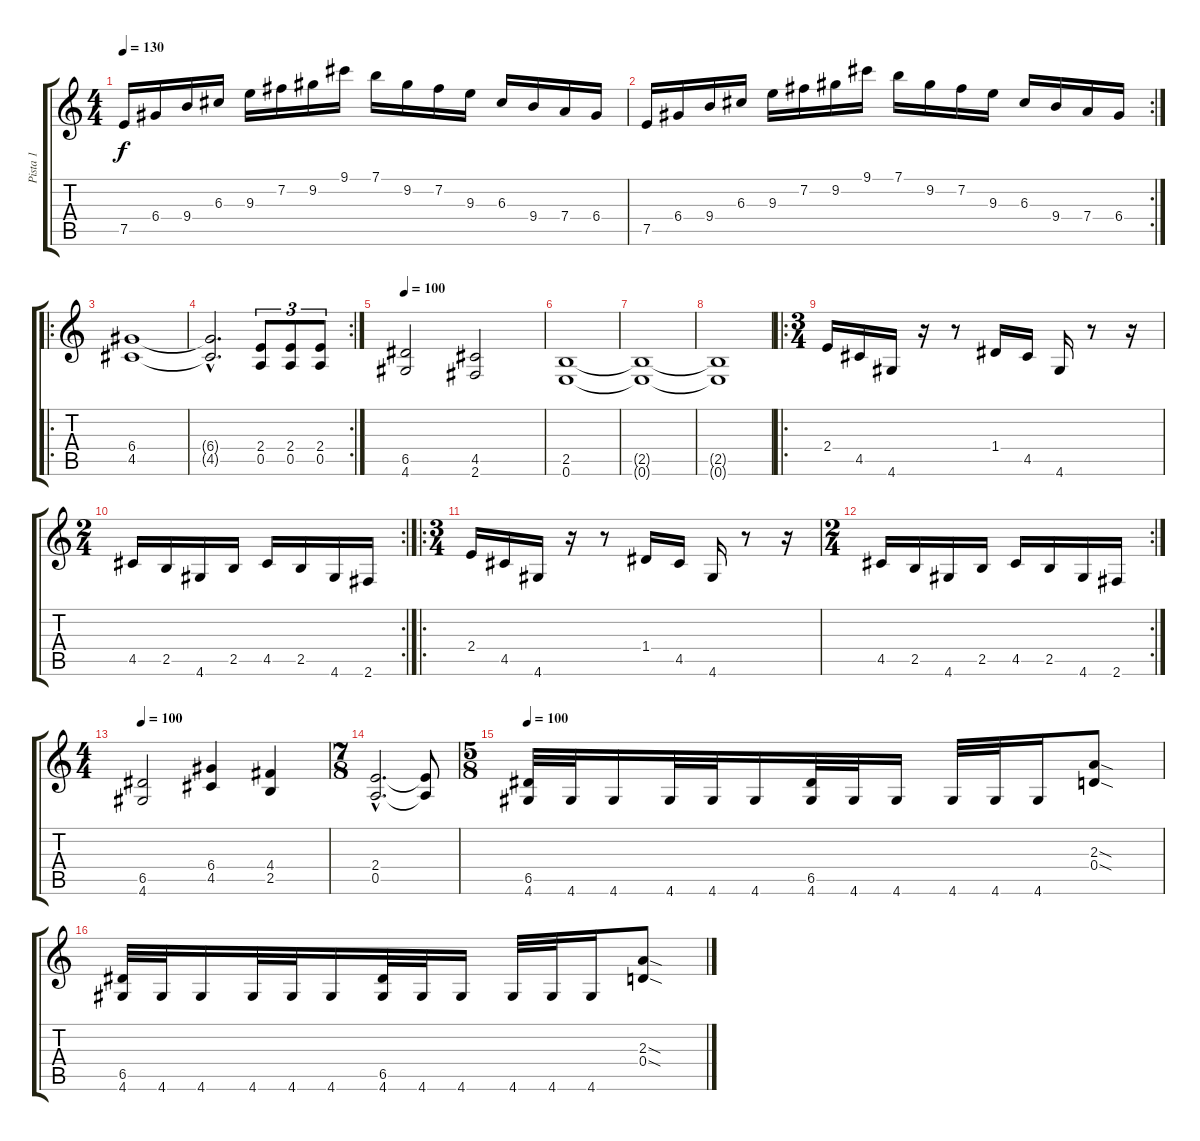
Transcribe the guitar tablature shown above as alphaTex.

\track ("Pista 1" "Pista 1") {instrument distortionguitar}
\staff {score tabs}
\tuning (E4 B3 G3 D3 A2 E2) {hide}
\ts (4 4)
\tempo 130
\clef g2
\ks c
7.5.16{dy f balance 16} 6.4.16 9.4.16 6.3.16 9.3.16 7.2.16 9.2.16 9.1.16 7.1.16 9.2.16 7.2.16 9.3.16 6.3.16 9.4.16 7.4.16 6.4.16 |
\rc 2
7.5.16 6.4.16 9.4.16 6.3.16 9.3.16 7.2.16 9.2.16 9.1.16 7.1.16 9.2.16 7.2.16 9.3.16 6.3.16 9.4.16 7.4.16 6.4.16 |
\ro
(6.4 4.5).1{balance 4} |
\rc 2
(6.4{hac t} 4.5{hac t}).2{d} (2.4 0.5).8{tu (3 2)} (2.4 0.5).8{tu (3 2)} (2.4 0.5).8{tu (3 2)} |
\tempo 100
(6.5 4.6).2 (4.5 2.6).2 |
(2.5 0.6).1{volume 5} |
(2.5{t} 0.6{t}).1 |
(2.5{t} 0.6{t}).1 |
\ro
\ts (3 4)
2.4.16{volume 14} 4.5.16 4.6.16 r.16 r.8 1.4.16 4.5.16 4.6.16 r.8 r.16 |
\rc 2
\ts (2 4)
4.5.16 2.5.16 4.6.16 2.5.16 4.5.16 2.5.16 4.6.16 2.6.16 |
\ro
\ts (3 4)
2.4.16 4.5.16 4.6.16 r.16 r.8 1.4.16 4.5.16 4.6.16 r.8 r.16 |
\rc 2
\ts (2 4)
4.5.16 2.5.16 4.6.16 2.5.16 4.5.16 2.5.16 4.6.16 2.6.16 |
\ts (4 4)
\tempo 100
(6.5 4.6).2 (6.4 4.5).4 (4.4 2.5).4 |
\ts (7 8)
(2.4{hac} 0.5{hac}).2{d} (2.4{t} 0.5{t}).8 |
\ts (5 8)
\tempo 100
(6.5 4.6).32{balance 8} 4.6.32 4.6.16 4.6.32 4.6.32 4.6.16 (6.5 4.6).32 4.6.32 4.6.16 4.6.32 4.6.32 4.6.16 (2.3{sod} 0.4{sod}).8{balance 12} |
(6.5 4.6).32{balance 8} 4.6.32 4.6.16 4.6.32 4.6.32 4.6.16 (6.5 4.6).32 4.6.32 4.6.16 4.6.32 4.6.32 4.6.16 (2.3{sod} 0.4{sod}).8{balance 4}
